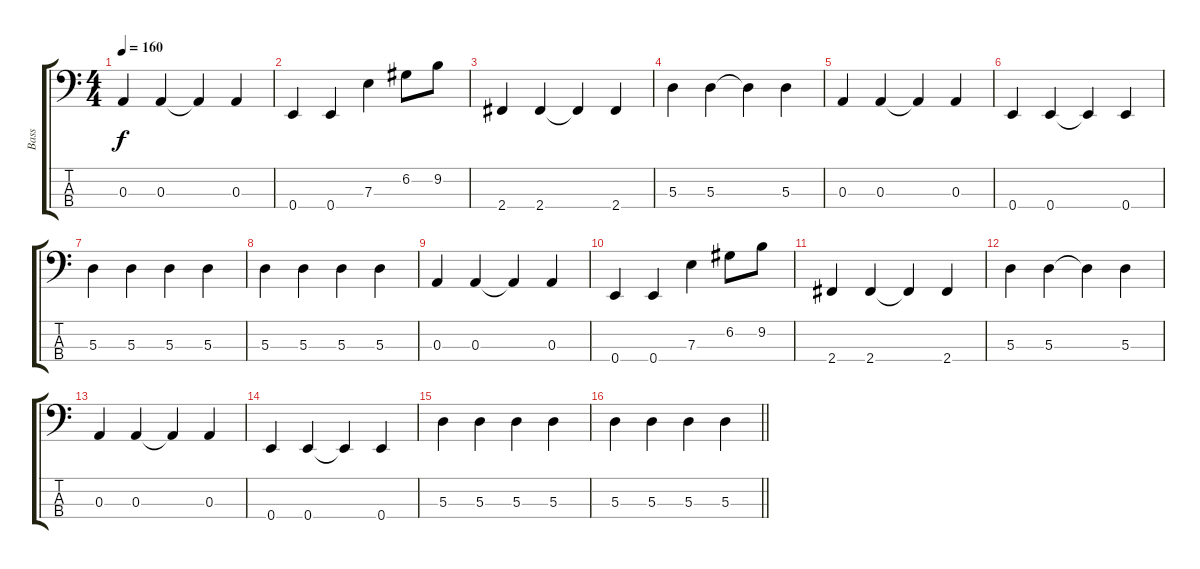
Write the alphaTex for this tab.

\track ("Bass" "Bass") {instrument electricbasspick}
\staff {score tabs}
\tuning (G2 D2 A1 E1) {hide}
\ts (4 4)
\tempo 160
\clef f4
\ks c
0.3.4{dy f} 0.3.4 0.3{t}.4 0.3.4 |
0.4.4 0.4.4 7.3.4 6.2.8 9.2.8 |
2.4.4 2.4.4 2.4{t}.4 2.4.4 |
5.3.4 5.3.4 5.3{t}.4 5.3.4 |
0.3.4 0.3.4 0.3{t}.4 0.3.4 |
0.4.4 0.4.4 0.4{t}.4 0.4.4 |
5.3.4 5.3.4 5.3.4 5.3.4 |
5.3.4 5.3.4 5.3.4 5.3.4 |
0.3.4 0.3.4 0.3{t}.4 0.3.4 |
0.4.4 0.4.4 7.3.4 6.2.8 9.2.8 |
2.4.4 2.4.4 2.4{t}.4 2.4.4 |
5.3.4 5.3.4 5.3{t}.4 5.3.4 |
0.3.4 0.3.4 0.3{t}.4 0.3.4 |
0.4.4 0.4.4 0.4{t}.4 0.4.4 |
5.3.4 5.3.4 5.3.4 5.3.4 |
\barLineRight lightlight
5.3.4 5.3.4 5.3.4 5.3.4
